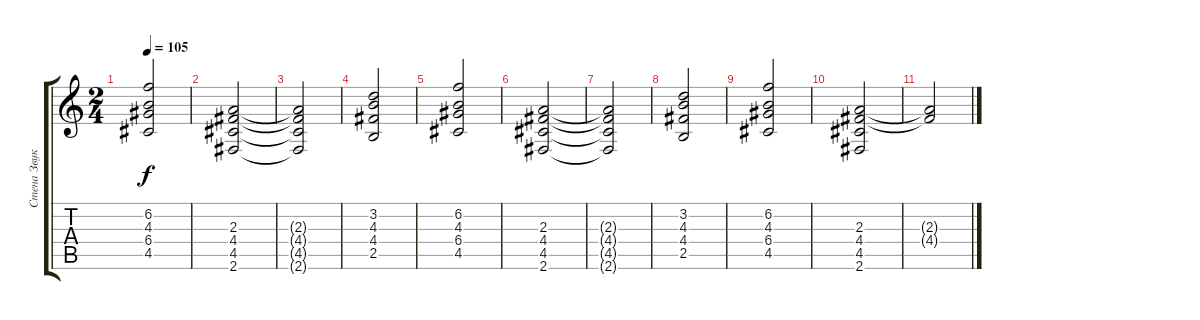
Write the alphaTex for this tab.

\track ("Стена Звука" "Стена Звук") {instrument overdrivenguitar}
\staff {score tabs}
\tuning (E4 B3 G3 D3 A2 E2) {hide}
\ts (2 4)
\tempo 105
\clef g2
\ks c
(6.2 4.3 6.4 4.5).2{dy f} |
(2.3 4.4 4.5 2.6).2 |
(2.3{t} 4.4{t} 4.5{t} 2.6{t}).2 |
(3.2 4.3 4.4 2.5).2 |
(6.2 4.3 6.4 4.5).2 |
(2.3 4.4 4.5 2.6).2 |
(2.3{t} 4.4{t} 4.5{t} 2.6{t}).2 |
(3.2 4.3 4.4 2.5).2 |
(6.2 4.3 6.4 4.5).2 |
(2.3 4.4 4.5 2.6).2 |
(2.3{t} 4.4{t}).2
